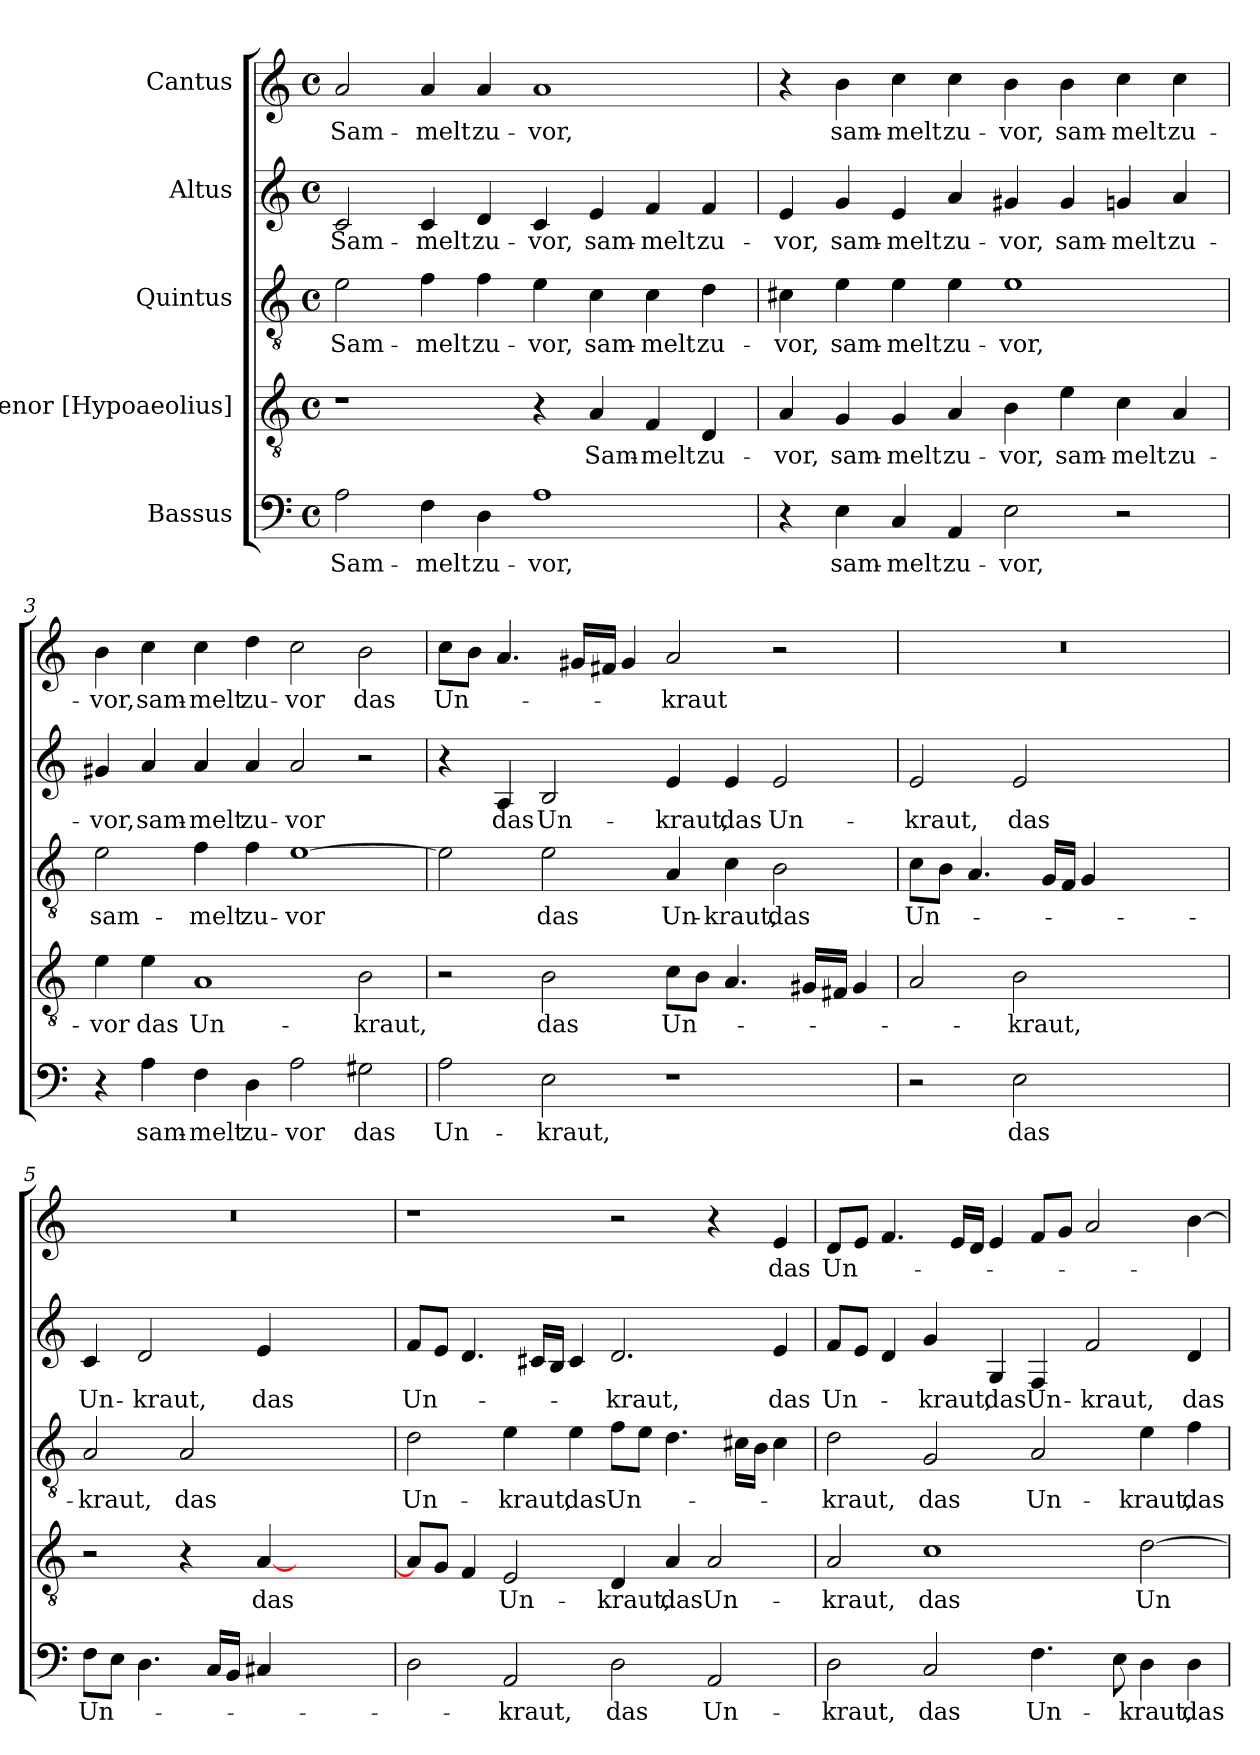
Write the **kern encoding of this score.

**kern	**text	**kern	**text	**kern	**text	**kern	**text	**kern	**text
*part5	*part5	*part4	*part4	*part3	*part3	*part2	*part2	*part1	*part1
*staff5	*staff5	*staff4	*staff4	*staff3	*staff3	*staff2	*staff2	*staff1	*staff1
*I"Bassus	*	*I"Tenor [Hypoaeolius]	*	*I"Quintus	*	*I"Altus	*	*I"Cantus	*
*clefF4	*	*clefGv2	*	*clefGv2	*	*clefG2	*	*clefG2	*
*k[]	*	*k[]	*	*k[]	*	*k[]	*	*k[]	*
*M4/2	*	*M4/2	*	*M4/2	*	*M4/2	*	*M4/2	*
*met(c)	*	*met(c)	*	*met(c)	*	*met(c)	*	*met(c)	*
=1	=1	=1	=1	=1	=1	=1	=1	=1	=1
!	!LO:LY:b	!	!	!	!LO:LY:b	!	!LO:LY:b	!	!LO:LY:b
2A\	Sam-	1r	.	2e\	Sam-	2c/	Sam-	2a/	Sam-
!	!LO:LY:b	!	!	!	!LO:LY:b	!	!LO:LY:b	!	!LO:LY:b
4F\	-melt	.	.	4f\	-melt	4c/	-melt	4a/	-melt
!	!LO:LY:b	!	!	!	!LO:LY:b	!	!LO:LY:b	!	!LO:LY:b
4D\	zu-	.	.	4f\	zu-	4d/	zu-	4a/	zu-
!	!LO:LY:b	!	!	!	!LO:LY:b	!	!LO:LY:b	!	!LO:LY:b
1A	-vor,	4r	.	4e\	-vor,	4c/	-vor,	1a	-vor,
!	!	!	!LO:LY:b	!	!LO:LY:b	!	!LO:LY:b	!	!
.	.	4A/	Sam-	4c\	sam-	4e/	sam-	.	.
!	!	!	!LO:LY:b	!	!LO:LY:b	!	!LO:LY:b	!	!
.	.	4F/	-melt	4c\	-melt	4f/	-melt	.	.
!	!	!	!LO:LY:b	!	!LO:LY:b	!	!LO:LY:b	!	!
.	.	4D/	zu-	4d\	zu-	4f/	zu-	.	.
=2	=2	=2	=2	=2	=2	=2	=2	=2	=2
!	!	!	!LO:LY:b	!	!LO:LY:b	!	!LO:LY:b	!	!
4r	.	4A/	-vor,	4c#X\	-vor,	4e/	-vor,	4r	.
!	!LO:LY:b	!	!LO:LY:b	!	!LO:LY:b	!	!LO:LY:b	!	!LO:LY:b
4E\	sam-	4G/	sam-	4e\	sam-	4g/	sam-	4b\	sam-
!	!LO:LY:b	!	!LO:LY:b	!	!LO:LY:b	!	!LO:LY:b	!	!LO:LY:b
4C/	-melt	4G/	-melt	4e\	-melt	4e/	-melt	4cc\	-melt
!	!LO:LY:b	!	!LO:LY:b	!	!LO:LY:b	!	!LO:LY:b	!	!LO:LY:b
4AA/	zu-	4A/	zu-	4e\	zu-	4a/	zu-	4cc\	zu-
!	!LO:LY:b	!	!LO:LY:b	!	!LO:LY:b	!	!LO:LY:b	!	!LO:LY:b
2E\	-vor,	4B\	-vor,	1e	-vor,	4g#X/	-vor,	4b\	-vor,
!	!	!	!LO:LY:b	!	!	!	!LO:LY:b	!	!LO:LY:b
.	.	4e\	sam-	.	.	4g#/	sam-	4b\	sam-
!	!	!	!LO:LY:b	!	!	!	!LO:LY:b	!	!LO:LY:b
2r	.	4c\	-melt	.	.	4gn/	-melt	4cc\	-melt
!	!	!	!LO:LY:b	!	!	!	!LO:LY:b	!	!LO:LY:b
.	.	4A/	zu-	.	.	4a/	zu-	4cc\	zu-
!!LO:LB:g=z
=3	=3	=3	=3	=3	=3	=3	=3	=3	=3
!	!	!	!LO:LY:b	!	!LO:LY:b	!	!LO:LY:b	!	!LO:LY:b
4r	.	4e\	-vor	2e\	sam-	4g#X/	-vor,	4b\	-vor,
!	!LO:LY:b	!	!LO:LY:b	!	!	!	!LO:LY:b	!	!LO:LY:b
4A\	sam-	4e\	das	.	.	4a/	sam-	4cc\	sam-
!	!LO:LY:b	!	!LO:LY:b	!	!LO:LY:b	!	!LO:LY:b	!	!LO:LY:b
4F\	-melt	1A	Un-	4f\	-melt	4a/	-melt	4cc\	-melt
!	!LO:LY:b	!	!	!	!LO:LY:b	!	!LO:LY:b	!	!LO:LY:b
4D\	zu-	.	.	4f\	zu-	4a/	zu-	4dd\	zu-
!	!LO:LY:b	!	!	!	!LO:LY:b	!	!LO:LY:b	!	!LO:LY:b
2A\	-vor	.	.	[1e	-vor	2a/	-vor	2cc\	-vor
!	!LO:LY:b	!	!LO:LY:b	!	!	!	!	!	!LO:LY:b
2G#X\	das	2B\	-kraut,	.	.	2r	.	2b\	das
=4	=4	=4	=4	=4	=4	=4	=4	=4	=4
!	!LO:LY:b	!	!	!	!	!	!	!	!LO:LY:b
2A\	Un-	2r	.	2e\]	.	4r	.	8cc\L	Un-
.	.	.	.	.	.	.	.	8b\J	.
!	!	!	!	!	!	!	!LO:LY:b	!	!
.	.	.	.	.	.	4A/	das	4.a/	.
!	!LO:LY:b	!	!LO:LY:b	!	!LO:LY:b	!	!LO:LY:b	!	!
2E\	-kraut,	2B\	das	2e\	das	2B/	Un-	.	.
.	.	.	.	.	.	.	.	16g#X/LL	.
.	.	.	.	.	.	.	.	16f#X/JJ	.
.	.	.	.	.	.	.	.	4g#/	.
!	!	!	!LO:LY:b	!	!LO:LY:b	!	!LO:LY:b	!	!LO:LY:b
1r	.	8c\L	Un-	4A/	Un-	4e/	-kraut,	2a/	-kraut
.	.	8B\J	.	.	.	.	.	.	.
!	!	!	!	!	!LO:LY:b	!	!LO:LY:b	!	!
.	.	4.A/	.	4c\	-kraut,	4e/	das	.	.
!	!	!	!	!	!LO:LY:b	!	!LO:LY:b	!	!
.	.	.	.	2B\	das	2e/	Un-	2r	.
.	.	16G#X/LL	.	.	.	.	.	.	.
.	.	16F#X/JJ	.	.	.	.	.	.	.
.	.	4G#/	.	.	.	.	.	.	.
=5	=5	=5	=5	=5	=5	=5	=5	=5	=5
!	!	!	!	!	!LO:LY:b	!	!LO:LY:b	!	!
2r	.	2A/	.	8c\L	Un-	2e/	kraut,	0r	.
.	.	.	.	8B\J	.	.	.	.	.
.	.	.	.	4.A/	.	.	.	.	.
!	!LO:LY:b	!	!LO:LY:b	!	!	!	!LO:LY:b	!	!
2E\	das	2B\	-kraut,	.	.	2e/	das	.	.
.	.	.	.	16G/LL	.	.	.	.	.
.	.	.	.	16F/JJ	.	.	.	.	.
.	.	.	.	4G/	.	.	.	.	.
1ryy	.	1ryy	.	1ryy	.	1ryy	.	.	.
!!LO:PB:g=z
=5X1	=5X1	=5X1	=5X1	=5X1	=5X1	=5X1	=5X1	=5X1	=5X1
!	!LO:LY:b	!	!	!	!LO:LY:b	!	!LO:LY:b	!	!
8F\L	Un-	2r	.	2A/	-kraut,	4c/	Un-	0r	.
8E\J	.	.	.	.	.	.	.	.	.
!	!	!	!	!	!	!	!LO:LY:b	!	!
4.D\	.	.	.	.	.	2d/	-kraut,	.	.
!	!	!	!	!	!LO:LY:b	!	!	!	!
.	.	4r	.	2A/	das	.	.	.	.
16C/LL	.	.	.	.	.	.	.	.	.
16BB/JJ	.	.	.	.	.	.	.	.	.
!	!	!	!LO:LY:b	!	!	!	!LO:LY:b	!	!
4C#X/	.	[4A/	das	.	.	4e/	das	.	.
1ryy	.	1ryy	.	1ryy	.	1ryy	.	.	.
=6	=6	=6	=6	=6	=6	=6	=6	=6	=6
!	!	!	!	!	!LO:LY:b	!	!LO:LY:b	!	!
2D\	.	8A/L]	.	2d\	Un-	8f/L	Un-	1r	.
.	.	8G/J	.	.	.	8e/J	.	.	.
.	.	4F/	.	.	.	4.d/	.	.	.
!	!LO:LY:b	!	!LO:LY:b	!	!LO:LY:b	!	!	!	!
2AA/	-kraut,	2E/	Un-	4e\	-kraut,	.	.	.	.
.	.	.	.	.	.	16c#X/LL	.	.	.
.	.	.	.	.	.	16B/JJ	.	.	.
!	!	!	!	!	!LO:LY:b	!	!	!	!
.	.	.	.	4e\	das	4c#/	.	.	.
!	!LO:LY:b	!	!LO:LY:b	!	!LO:LY:b	!	!LO:LY:b	!	!
2D\	das	4D/	-kraut,	8f\L	Un-	2.d/	-kraut,	2r	.
.	.	.	.	8e\J	.	.	.	.	.
!	!	!	!LO:LY:b	!	!	!	!	!	!
.	.	4A/	das	4.d\	.	.	.	.	.
!	!LO:LY:b	!	!LO:LY:b	!	!	!	!	!	!
2AA/	Un-	2A/	Un-	.	.	.	.	4r	.
.	.	.	.	16c#X\LL	.	.	.	.	.
.	.	.	.	16B\JJ	.	.	.	.	.
!	!	!	!	!	!	!	!LO:LY:b	!	!LO:LY:b
.	.	.	.	4c#\	.	4e/	das	4e/	das
=7	=7	=7	=7	=7	=7	=7	=7	=7	=7
!	!LO:LY:b	!	!LO:LY:b	!	!LO:LY:b	!	!LO:LY:b	!	!LO:LY:b
2D\	-kraut,	2A/	-kraut,	2d\	-kraut,	8f/L	Un-	8d/L	Un-
.	.	.	.	.	.	8e/J	.	8e/J	.
.	.	.	.	.	.	4d/	.	4.f/	.
!	!LO:LY:b	!	!LO:LY:b	!	!LO:LY:b	!	!LO:LY:b	!	!
2C/	das	1c	das	2G/	das	4g/	-kraut,	.	.
.	.	.	.	.	.	.	.	16e/LL	.
.	.	.	.	.	.	.	.	16d/JJ	.
!	!	!	!	!	!	!	!LO:LY:b	!	!
.	.	.	.	.	.	4G/	das	4e/	.
!	!LO:LY:b	!	!	!	!LO:LY:b	!	!LO:LY:b	!	!
4.F\	Un-	.	.	2A/	Un-	4F/	Un-	8f/L	.
.	.	.	.	.	.	.	.	8g/J	.
!	!	!	!	!	!	!	!LO:LY:b	!	!
.	.	.	.	.	.	2f/	-kraut,	2a/	.
8E\	.	.	.	.	.	.	.	.	.
!	!LO:LY:b	!	!LO:LY:b	!	!LO:LY:b	!	!	!	!
4D\	-kraut,	[2d\	-Un-	4e\	-kraut,	.	.	.	.
!	!LO:LY:b	!	!	!	!LO:LY:b	!	!LO:LY:b	!	!
4D\	das	.	.	4f\	das	4d/	das	[4b\	.
=	=	=	=	=	=	=	=	=	=
*-	*-	*-	*-	*-	*-	*-	*-	*-	*-
